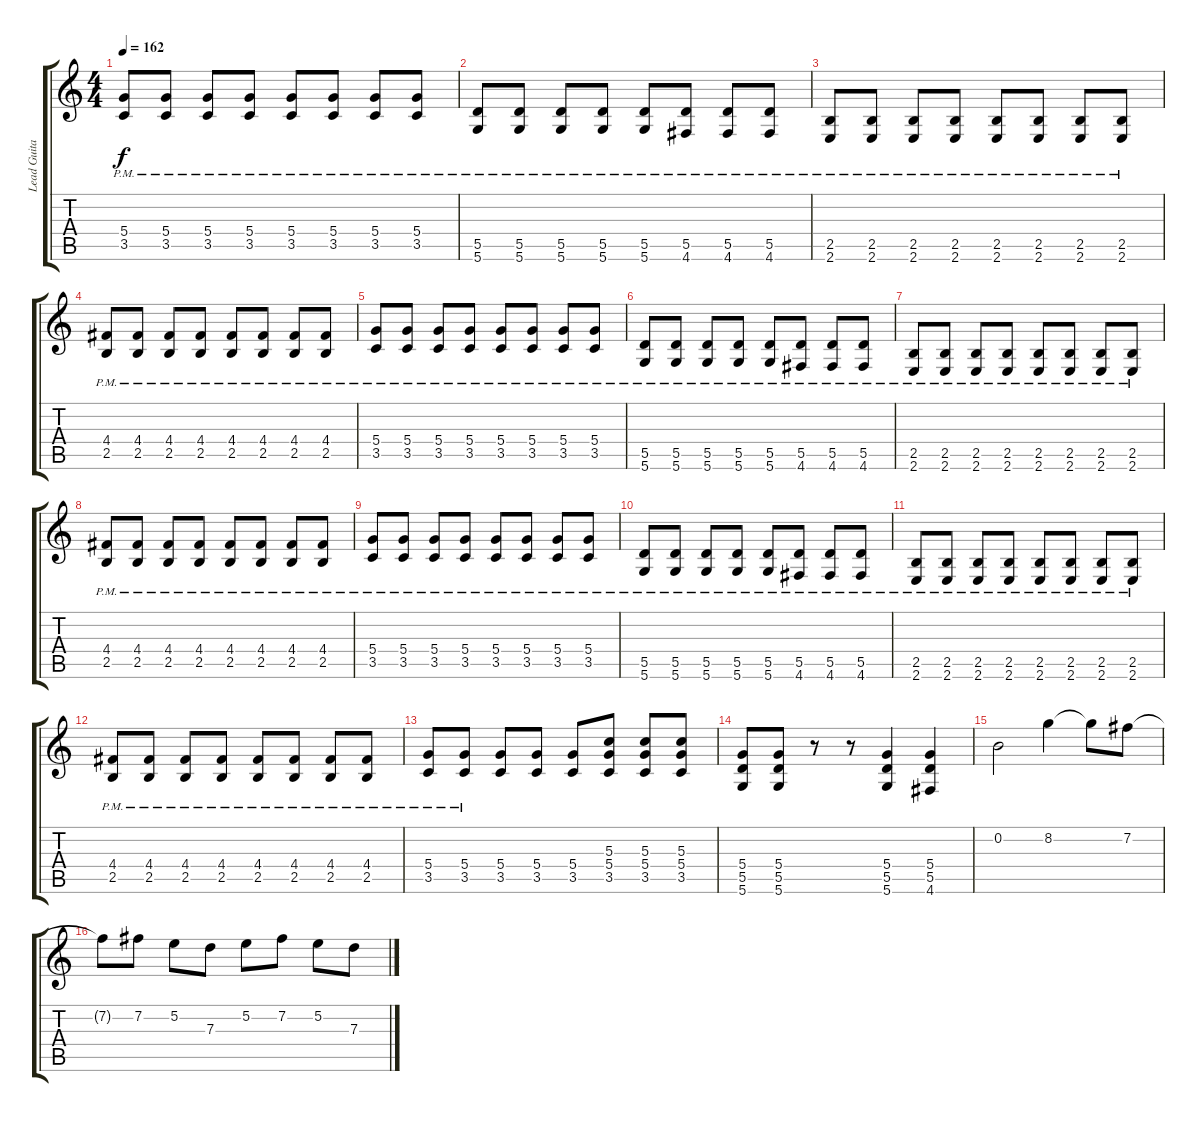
\track ("Lead Guitar" "Lead Guita") {instrument distortionguitar}
\staff {score tabs}
\tuning (E4 B3 G3 D3 A2 D2) {hide}
\ts (4 4)
\tempo 162
\clef g2
\ks c
(5.4{pm} 3.5{pm}).8{dy f} (5.4{pm} 3.5{pm}).8 (5.4{pm} 3.5{pm}).8 (5.4{pm} 3.5{pm}).8 (5.4{pm} 3.5{pm}).8 (5.4{pm} 3.5{pm}).8 (5.4{pm} 3.5{pm}).8 (5.4{pm} 3.5{pm}).8 |
(5.5{pm} 5.6{pm}).8 (5.5{pm} 5.6{pm}).8 (5.5{pm} 5.6{pm}).8 (5.5{pm} 5.6{pm}).8 (5.5{pm} 5.6{pm}).8 (5.5{pm} 4.6{pm}).8 (5.5{pm} 4.6{pm}).8 (5.5{pm} 4.6{pm}).8 |
(2.5{pm} 2.6{pm}).8 (2.5{pm} 2.6{pm}).8 (2.5{pm} 2.6{pm}).8 (2.5{pm} 2.6{pm}).8 (2.5{pm} 2.6{pm}).8 (2.5{pm} 2.6{pm}).8 (2.5{pm} 2.6{pm}).8 (2.5{pm} 2.6{pm}).8 |
(4.4{pm} 2.5{pm}).8 (4.4{pm} 2.5{pm}).8 (4.4{pm} 2.5{pm}).8 (4.4{pm} 2.5{pm}).8 (4.4{pm} 2.5{pm}).8 (4.4{pm} 2.5{pm}).8 (4.4{pm} 2.5{pm}).8 (4.4{pm} 2.5{pm}).8 |
(5.4{pm} 3.5{pm}).8 (5.4{pm} 3.5{pm}).8 (5.4{pm} 3.5{pm}).8 (5.4{pm} 3.5{pm}).8 (5.4{pm} 3.5{pm}).8 (5.4{pm} 3.5{pm}).8 (5.4{pm} 3.5{pm}).8 (5.4{pm} 3.5{pm}).8 |
(5.5{pm} 5.6{pm}).8 (5.5{pm} 5.6{pm}).8 (5.5{pm} 5.6{pm}).8 (5.5{pm} 5.6{pm}).8 (5.5{pm} 5.6{pm}).8 (5.5{pm} 4.6{pm}).8 (5.5{pm} 4.6{pm}).8 (5.5{pm} 4.6{pm}).8 |
(2.5{pm} 2.6{pm}).8 (2.5{pm} 2.6{pm}).8 (2.5{pm} 2.6{pm}).8 (2.5{pm} 2.6{pm}).8 (2.5{pm} 2.6{pm}).8 (2.5{pm} 2.6{pm}).8 (2.5{pm} 2.6{pm}).8 (2.5{pm} 2.6{pm}).8 |
(4.4{pm} 2.5{pm}).8 (4.4{pm} 2.5{pm}).8 (4.4{pm} 2.5{pm}).8 (4.4{pm} 2.5{pm}).8 (4.4{pm} 2.5{pm}).8 (4.4{pm} 2.5{pm}).8 (4.4{pm} 2.5{pm}).8 (4.4{pm} 2.5{pm}).8 |
(5.4{pm} 3.5{pm}).8 (5.4{pm} 3.5{pm}).8 (5.4{pm} 3.5{pm}).8 (5.4{pm} 3.5{pm}).8 (5.4{pm} 3.5{pm}).8 (5.4{pm} 3.5{pm}).8 (5.4{pm} 3.5{pm}).8 (5.4{pm} 3.5{pm}).8 |
(5.5{pm} 5.6{pm}).8 (5.5{pm} 5.6{pm}).8 (5.5{pm} 5.6{pm}).8 (5.5{pm} 5.6{pm}).8 (5.5{pm} 5.6{pm}).8 (5.5{pm} 4.6{pm}).8 (5.5{pm} 4.6{pm}).8 (5.5{pm} 4.6{pm}).8 |
(2.5{pm} 2.6{pm}).8 (2.5{pm} 2.6{pm}).8 (2.5{pm} 2.6{pm}).8 (2.5{pm} 2.6{pm}).8 (2.5{pm} 2.6{pm}).8 (2.5{pm} 2.6{pm}).8 (2.5{pm} 2.6{pm}).8 (2.5{pm} 2.6{pm}).8 |
(4.4{pm} 2.5{pm}).8 (4.4{pm} 2.5{pm}).8 (4.4{pm} 2.5{pm}).8 (4.4{pm} 2.5{pm}).8 (4.4{pm} 2.5{pm}).8 (4.4{pm} 2.5{pm}).8 (4.4{pm} 2.5{pm}).8 (4.4{pm} 2.5{pm}).8 |
(5.4{pm} 3.5{pm}).8 (5.4{pm} 3.5{pm}).8 (5.4 3.5).8 (5.4 3.5).8 (5.4 3.5).8 (5.3 5.4 3.5).8 (5.3 5.4 3.5).8 (5.3 5.4 3.5).8 |
(5.4 5.5 5.6).8 (5.4 5.5 5.6).8 r.8 r.8 (5.4 5.5 5.6).4 (5.4 5.5 4.6).4 |
0.2.2 8.2.4 8.2{t}.8 7.2.8 |
7.2{t}.8 7.2.8 5.2.8 7.3.8 5.2.8 7.2.8 5.2.8 7.3.8
